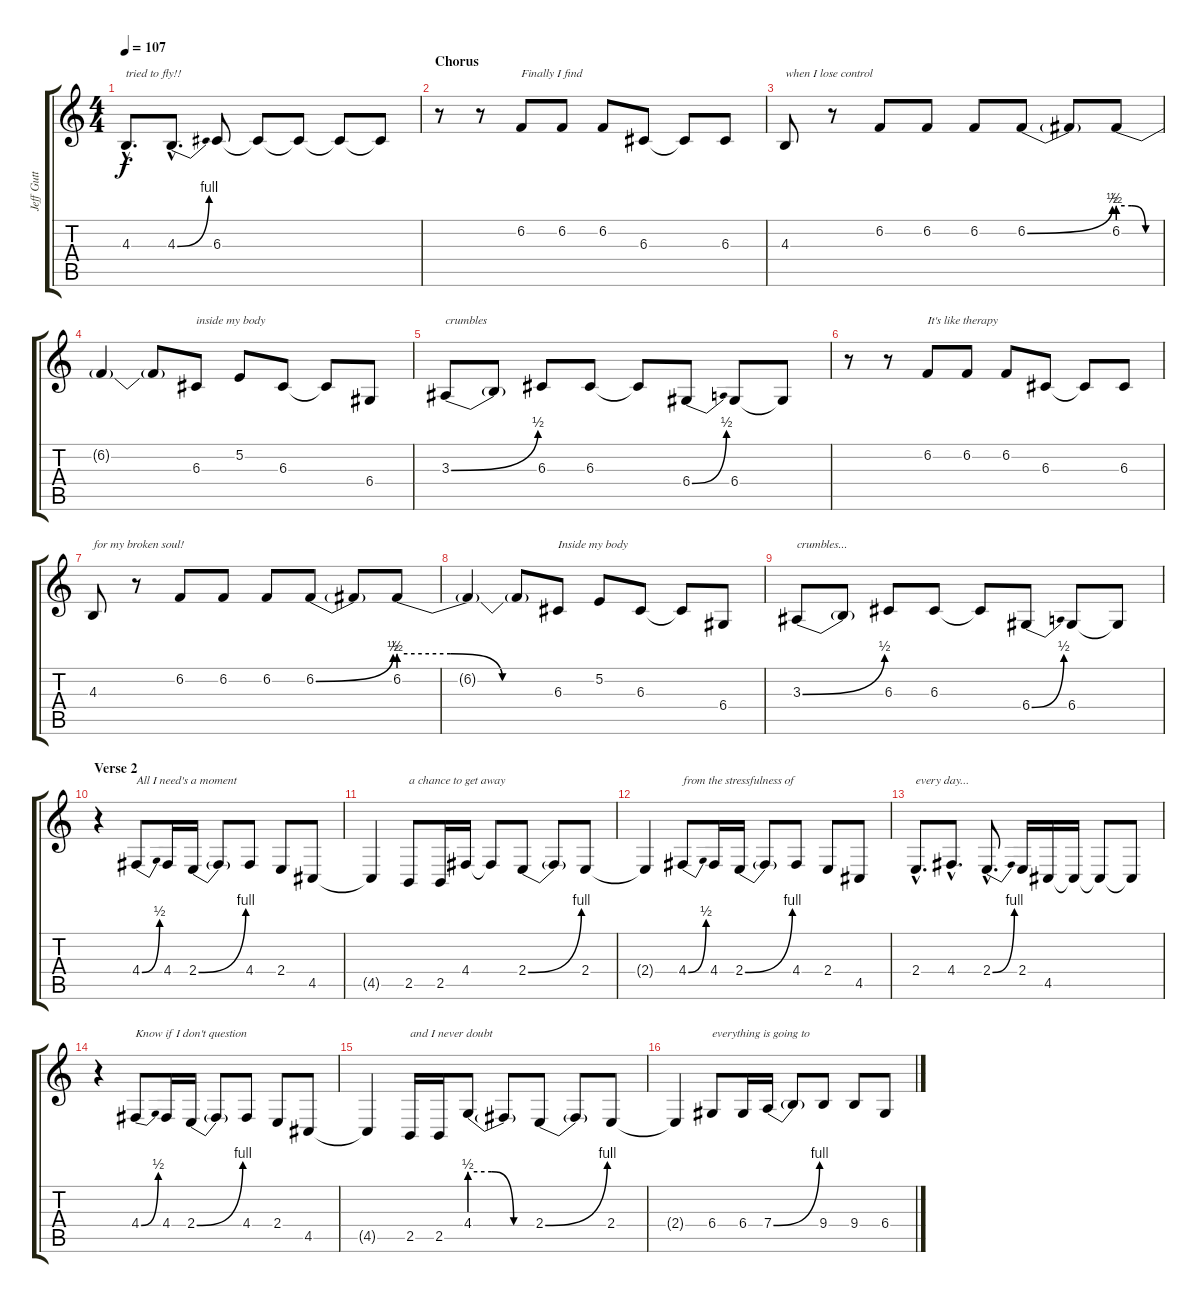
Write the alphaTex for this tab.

\track ("Jeff Gutt (Vocals)" "Jeff Gutt ") {instrument harmonica}
\staff {score tabs}
\tuning (E4 B3 G3 D3 A2 E2) {hide}
\ts (4 4)
\tempo 107
\clef g2
\ks c
4.3{hac}.8{d txt "tried to fly!!" dy f} 4.3{be (bend 0 0 60 4) hac}.8{d} 6.3.8 6.3{t}.8 6.3{t}.8 6.3{t}.8 6.3{t}.8 |
\section ("" "Chorus")
r.8 r.8 6.2.8{txt "Finally I find"} 6.2.8 6.2.8 6.3.8 6.3{t}.8 6.3.8 |
4.3.8{txt "when I lose control"} r.8 6.2.8 6.2.8 6.2.8 6.2{be (bend 0 0 60 2)}.8 6.2{t}.8 6.2{be (custom 0 2 20 2 40 0 60 0)}.8 |
6.2{t}.4 6.2{t}.8 6.3.8{txt "inside my body"} 5.2.8 6.3.8 6.3{t}.8 6.4.8 |
3.3{be (bend 0 0 60 2)}.8{txt "crumbles"} 3.3{t}.8 6.3.8 6.3.8 6.3{t}.8 6.4{be (bend 0 0 60 2)}.8 6.4.8 6.4{t}.8 |
r.8 r.8 6.2.8{txt "It's like therapy"} 6.2.8 6.2.8 6.3.8 6.3{t}.8 6.3.8 |
4.3.8{txt "for my broken soul!"} r.8 6.2.8 6.2.8 6.2.8 6.2{be (bend 0 0 60 2)}.8 6.2{t}.8 6.2{be (custom 0 2 20 2 40 0 60 0)}.8 |
6.2{t}.4 6.2{t}.8 6.3.8{txt "Inside my body"} 5.2.8 6.3.8 6.3{t}.8 6.4.8 |
3.3{be (bend 0 0 60 2)}.8{txt "crumbles..."} 3.3{t}.8 6.3.8 6.3.8 6.3{t}.8 6.4{be (bend 0 0 60 2)}.8 6.4.8 6.4{t}.8 |
\section ("" "Verse 2")
r.4 4.4{be (bend 0 0 60 2)}.8{txt "All I need's a moment"} 4.4.16 2.4{be (bend 0 0 60 4)}.16 2.4{t}.8 4.4.8 2.4.8 4.5.8 |
4.5{t}.4 2.5.8{txt "a chance to get away"} 2.5.16 4.4.16 4.4{t}.8 2.4{be (bend 0 0 60 4)}.8 2.4{t}.8 2.4.8 |
2.4{t}.4 4.4{be (bend 0 0 60 2)}.8{txt "from the stressfulness of"} 4.4.16 2.4{be (bend 0 0 60 4)}.16 2.4{t}.8 4.4.8 2.4.8 4.5.8 |
2.4{hac}.8{d txt "every day..."} 4.4{hac}.8{d} 2.4{be (bend 0 0 60 4) hac}.8{d} 2.4.16 4.5.16 4.5{t}.16 4.5{t}.8 4.5{t}.8 |
r.4 4.4{be (bend 0 0 60 2)}.8{txt "Know if I don't question"} 4.4.16 2.4{be (bend 0 0 60 4)}.16 2.4{t}.8 4.4.8 2.4.8 4.5.8 |
4.5{t}.4 2.5.16{txt "and I never doubt"} 2.5.16 4.4{be (custom 0 2 20 2 40 0 60 0)}.8 4.4{t}.8 2.4{be (bend 0 0 60 4)}.8 2.4{t}.8 2.4.8 |
2.4{t}.4 6.4.8{txt "everything is going to"} 6.4.16 7.4{be (bend 0 0 60 4)}.16 7.4{t}.8 9.4.8 9.4.8 6.4.8
